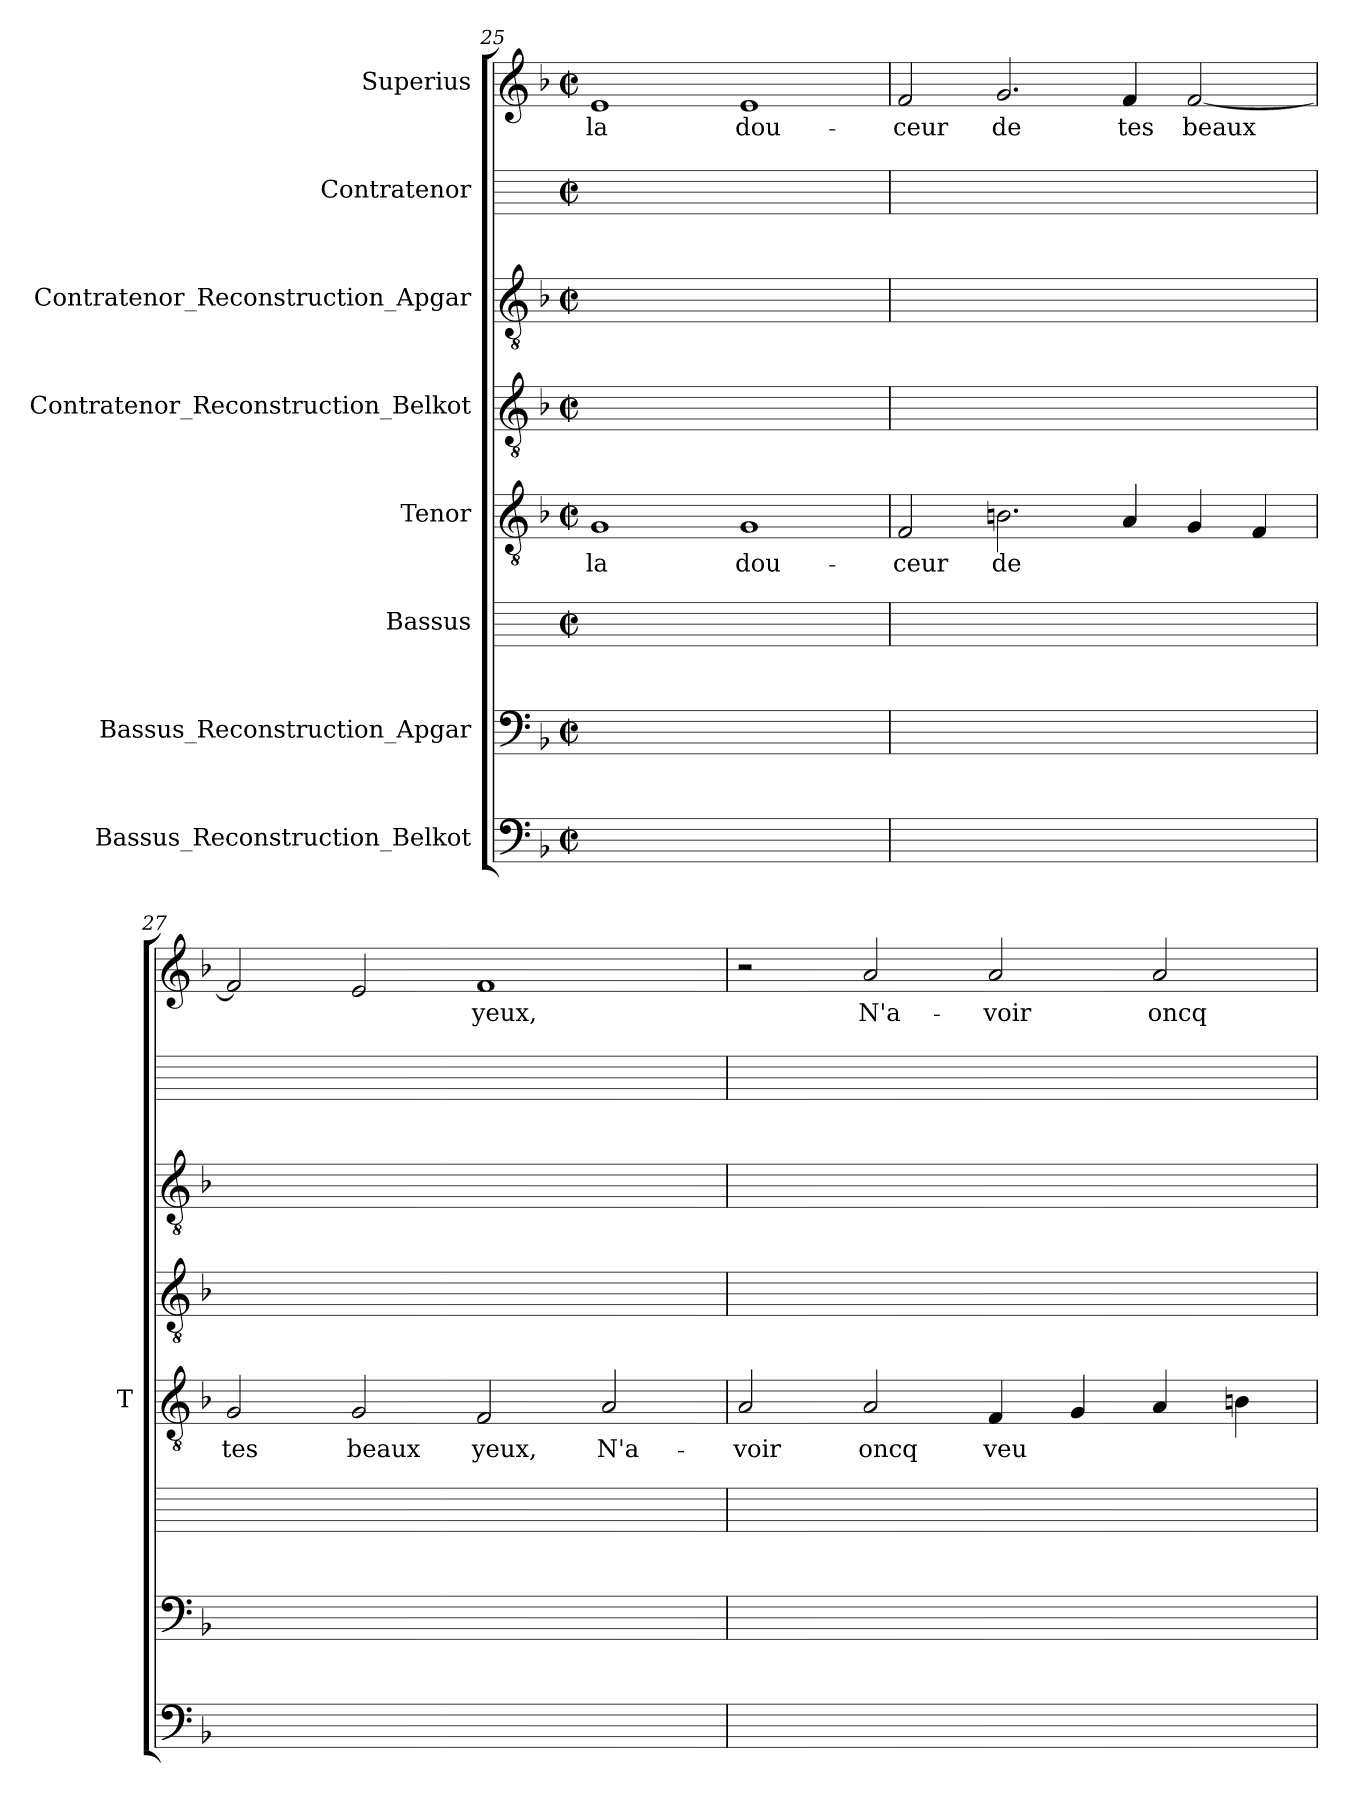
**kern	**kern	**kern	**kern	**text	**kern	**kern	**kern	**kern	**text
*part8	*part7	*part6	*part5	*part5	*part4	*part3	*part2	*part1	*part1
*staff8	*staff7	*staff6	*staff5	*staff5	*staff4	*staff3	*staff2	*staff1	*staff1
*I"Bassus_Reconstruction_Belkot	*I"Bassus_Reconstruction_Apgar	*I"Bassus	*I"Tenor	*	*I"Contratenor_Reconstruction_Belkot	*I"Contratenor_Reconstruction_Apgar	*I"Contratenor	*I"Superius	*
*	*	*	*I'T	*	*	*	*	*	*
!!LO:PB:g=z
*clefF4	*clefF4	*	*clefGv2	*	*clefGv2	*clefGv2	*	*clefG2	*
*k[b-]	*k[b-]	*	*k[b-]	*	*k[b-]	*k[b-]	*	*k[b-]	*
*F:	*F:	*	*F:	*	*F:	*F:	*	*F:	*
*M2/2	*M2/2	*M2/2	*M2/2	*	*M2/2	*M2/2	*M2/2	*M2/2	*
*met(c|)	*met(c|)	*met(c|)	*met(c|)	*	*met(c|)	*met(c|)	*met(c|)	*met(c|)	*
=25	=25	=25	=25	=25	=25	=25	=25	=25	=25
0ryy	0ryy	0ryy	1G	-la	0ryy	0ryy	0ryy	1e	-la
.	.	.	1G	dou-	.	.	.	1e	dou-
=26	=26	=26	=26	=26	=26	=26	=26	=26	=26
0ryy	0ryy	0ryy	2F	-ceur	0ryy	0ryy	0ryy	2f	-ceur
.	.	.	2.B	-de	.	.	.	2.g	-de
.	.	.	4A	.	.	.	.	4f	-tes
.	.	.	4G	.	.	.	.	[2f	-beaux
.	.	.	4F	.	.	.	.	.	.
=27	=27	=27	=27	=27	=27	=27	=27	=27	=27
0ryy	0ryy	0ryy	2G	-tes	0ryy	0ryy	0ryy	2f]	.
.	.	.	2G	-beaux	.	.	.	2e	.
.	.	.	2F	-yeux,	.	.	.	1f	-yeux,
.	.	.	2A	N'a-	.	.	.	.	.
=28	=28	=28	=28	=28	=28	=28	=28	=28	=28
0ryy	0ryy	0ryy	2A	-voir	0ryy	0ryy	0ryy	2r	.
.	.	.	2A	-oncq	.	.	.	2a	N'a-
.	.	.	4F	-veu	.	.	.	2a	-voir
.	.	.	4G	.	.	.	.	.	.
.	.	.	4A	.	.	.	.	2a	-oncq
.	.	.	4B	.	.	.	.	.	.
=	=	=	=	=	=	=	=	=	=
*-	*-	*-	*-	*-	*-	*-	*-	*-	*-
